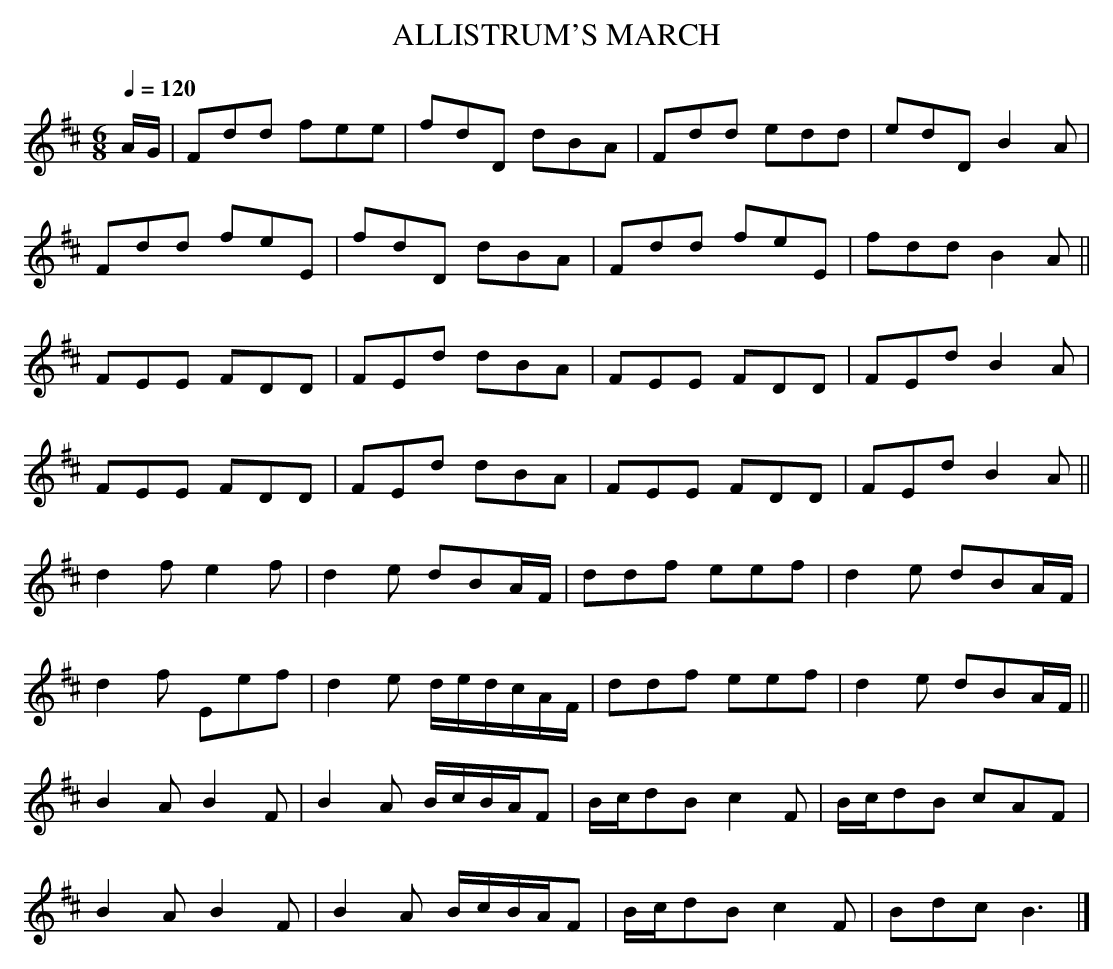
X:1
T:ALLISTRUM'S MARCH
Q:1/4=120
M:6/8
L:1/8
K:D
A/G/|Fdd fee|fdD dBA|Fdd edd|edD B2A|
Fdd feE|fdD dBA|Fdd feE|fdd B2A||
FEE FDD|FEd dBA|FEE FDD|FEd B2A|
FEE FDD|FEd dBA|FEE FDD|FEd B2A||
d2f e2f|d2e dBA/F/|ddf eef|d2e dBA/F/|
d2f Eef|d2e d/e/d/c/A/F/|ddf eef|d2e dBA/F/||
B2A B2F|B2A B/c/B/A/F|B/c/dB c2F|B/c/dB cAF|
B2A B2F|B2A B/c/B/A/F|B/c/dB c2F|Bdc B3|]
